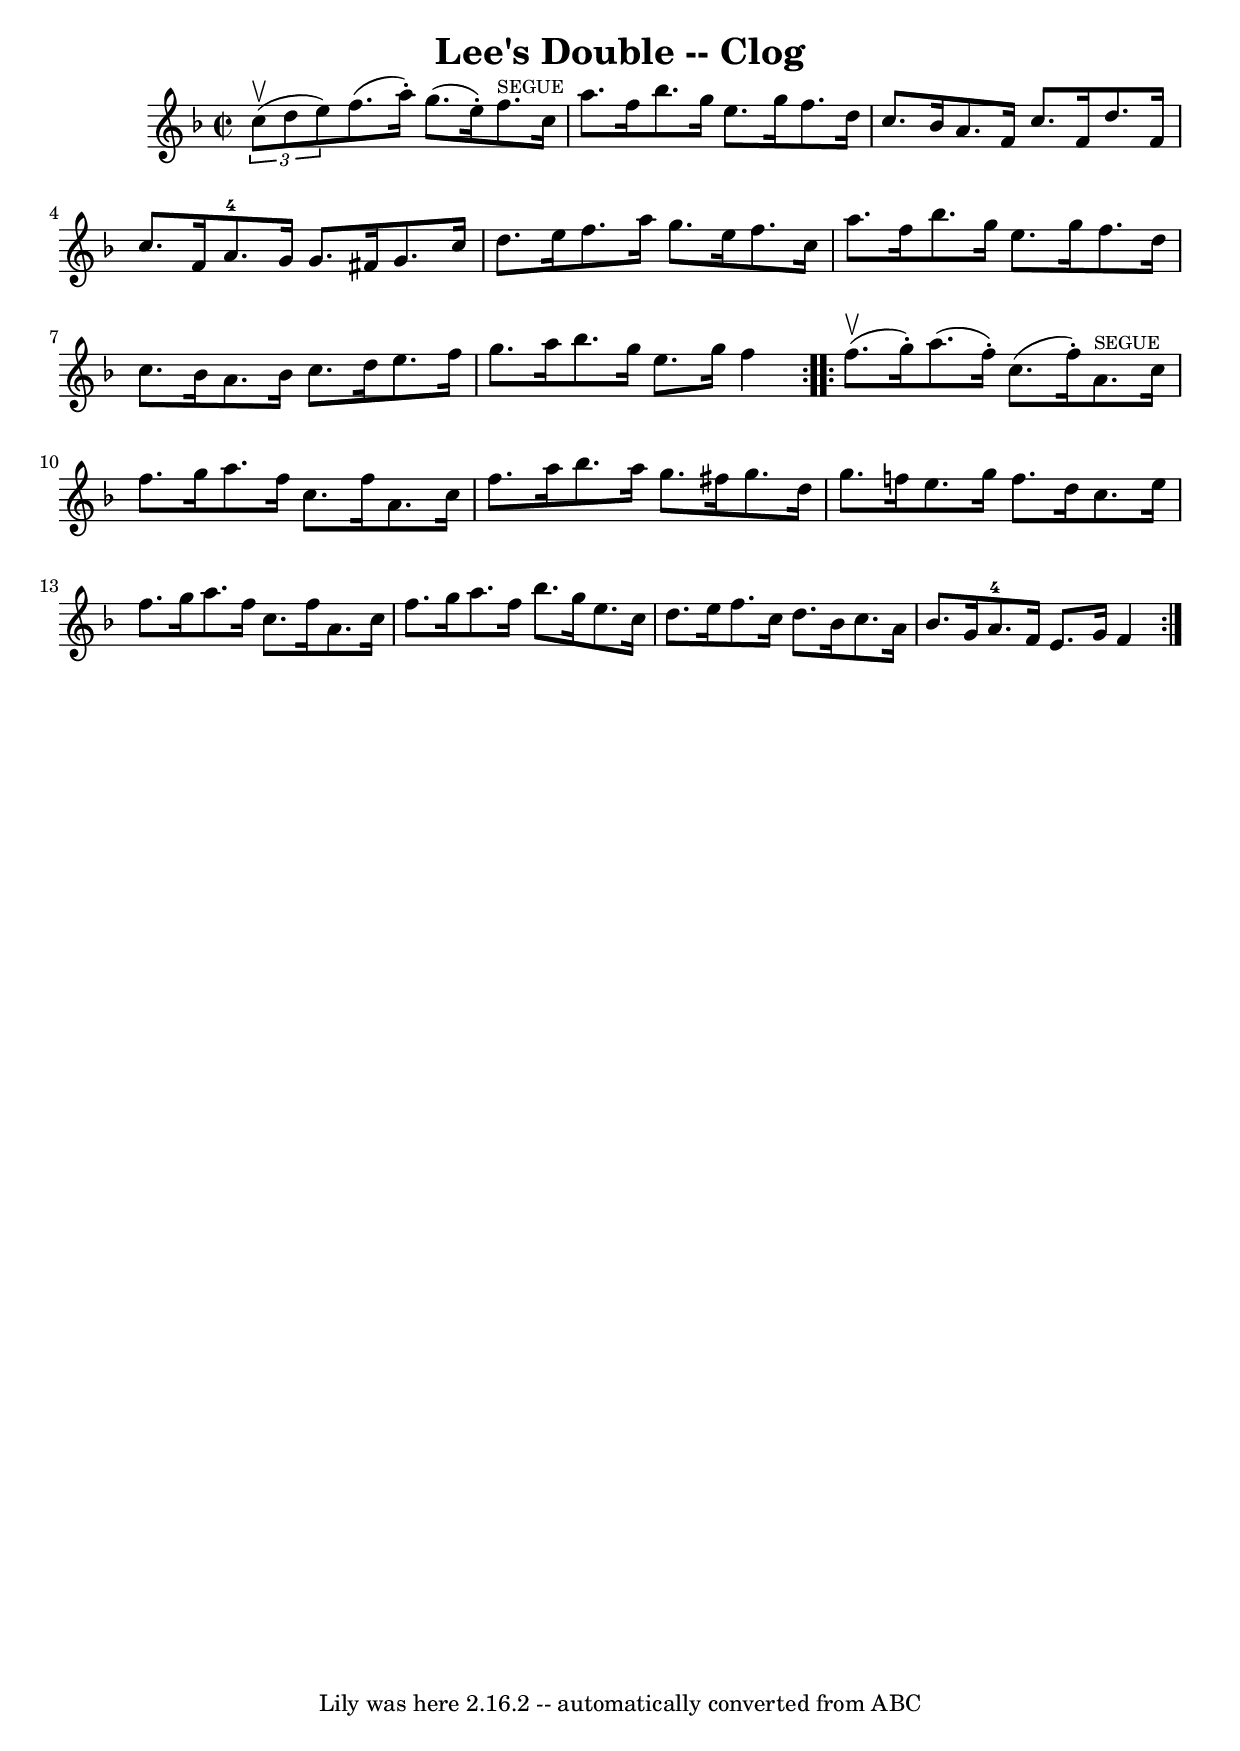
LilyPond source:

\version "2.16.2"
\include "Mammoth.ily"
\header {
  %% book = "Ryan's Mammoth Collection"
  crossRefNumber = "1"
  footnotes = "\\\\160 956"
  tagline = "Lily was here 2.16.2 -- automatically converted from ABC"
  title = "Lee's Double -- Clog"

}
voicedefault =  {



  \repeat volta 2 {

    \override Staff.TimeSignature #'style = #'C
    \time 2/2 
    \key f \major   \times 2/3 { c''8^\upbow(d''8 e''8) 
			       }   
    |
    f''8. (a''16 -.) g''8. (e''16 -.) f''8.^\segue   
    c''16 a''8. f''16    |
    bes''8. g''16 e''8. g''16    
    f''8. d''16 c''8. bes'16    |
    a'8. f'16 c''8. f'16 
    d''8. f'16 c''8. f'16    |
    a'8.-4 g'16 g'8.    
    fis'16 g'8. c''16 d''8. e''16    |
    f''8. a''16    
    g''8. e''16 f''8. c''16 a''8. f''16    |
    bes''8.    
    g''16 e''8. g''16 f''8. d''16 c''8. bes'16    |
    a'8. 
    bes'16 c''8. d''16 e''8. f''16 g''8. a''16    |
    
    bes''8. g''16 e''8. g''16 f''4  
  }     
  \repeat volta 2 {
    f''8. 
    ^\upbow(g''16 -.) |
    a''8. (f''16 -.) c''8. (f''16 -. 
    -) a'8.^\segue c''16 f''8. g''16    |
    a''8. f''16    
    c''8. f''16 a'8. c''16 f''8. a''16    |
    bes''8.    
    a''16 g''8. fis''16 g''8. d''16 g''8. f''!16    |
    
    e''8. g''16 f''8. d''16 c''8. e''16 f''8. g''16    
    |
    a''8. f''16 c''8. f''16 a'8. c''16 f''8.    
    g''16    |
    a''8. f''16 bes''8. g''16 e''8. c''16    
    d''8. e''16    |
    f''8. c''16 d''8. bes'16 c''8. a'16 
    bes'8. g'16    |
    a'8.-4 f'16 e'8. g'16 f'4  
  }  
  

}

\score{
  <<

    \context Staff="default"
    {
      \voicedefault 
      
    }

  >>
  \layout {
    
  }
  \midi {
  }

}
